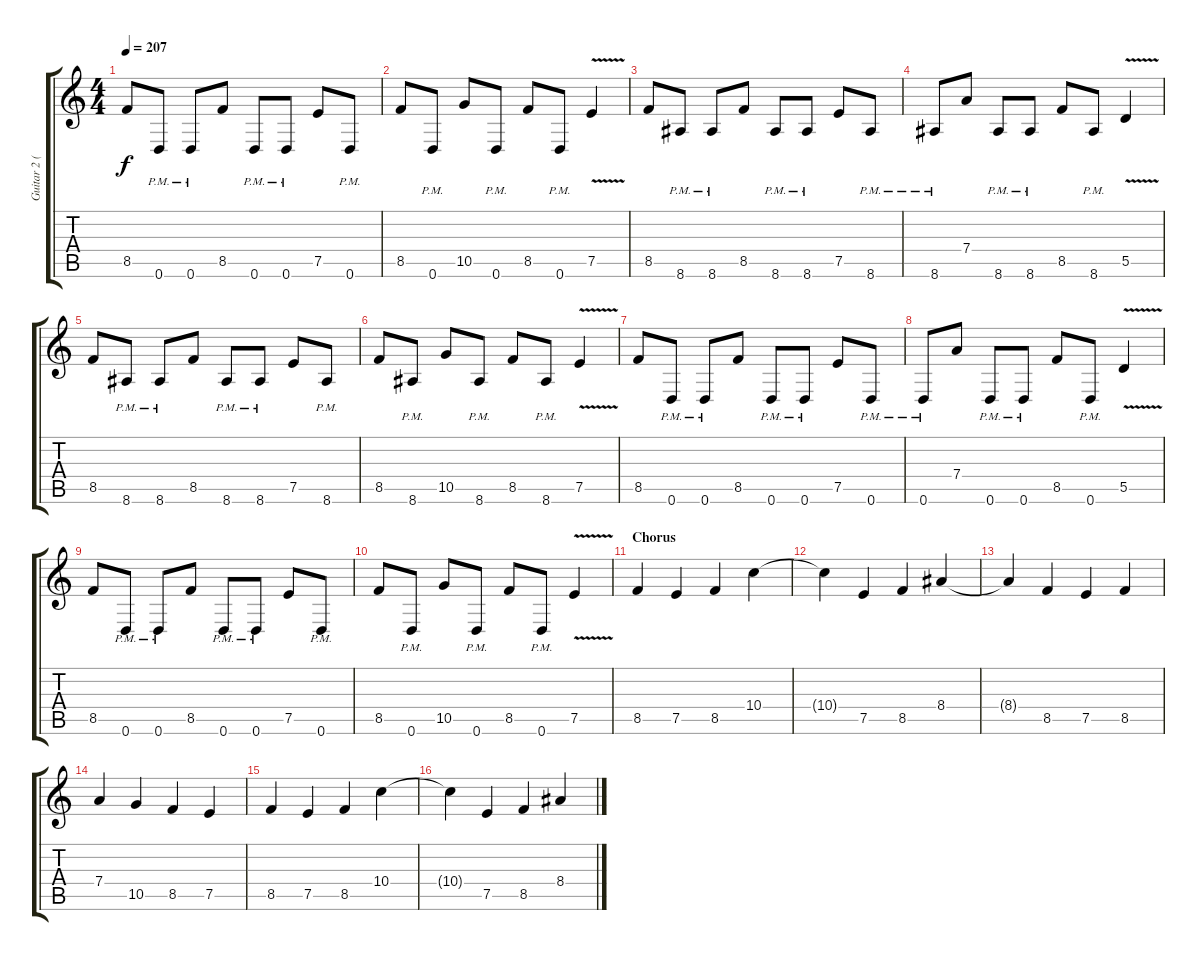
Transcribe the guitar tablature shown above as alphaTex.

\track ("Guitar 2 (Corey)" "Guitar 2 (") {instrument distortionguitar}
\staff {score tabs}
\tuning (E4 B3 G3 D3 A2 D2) {hide}
\ts (4 4)
\tempo 207
\clef g2
\ks c
8.5.8{dy f} 0.6{pm}.8 0.6{pm}.8 8.5.8 0.6{pm}.8 0.6{pm}.8 7.5.8 0.6{pm}.8 |
8.5.8 0.6{pm}.8 10.5.8 0.6{pm}.8 8.5.8 0.6{pm}.8 7.5{v}.4 |
8.5.8 8.6{pm}.8 8.6{pm}.8 8.5.8 8.6{pm}.8 8.6{pm}.8 7.5.8 8.6{pm}.8 |
8.6{pm}.8 7.4.8 8.6{pm}.8 8.6{pm}.8 8.5.8 8.6{pm}.8 5.5{v}.4 |
8.5.8 8.6{pm}.8 8.6{pm}.8 8.5.8 8.6{pm}.8 8.6{pm}.8 7.5.8 8.6{pm}.8 |
8.5.8 8.6{pm}.8 10.5.8 8.6{pm}.8 8.5.8 8.6{pm}.8 7.5{v}.4 |
8.5.8 0.6{pm}.8 0.6{pm}.8 8.5.8 0.6{pm}.8 0.6{pm}.8 7.5.8 0.6{pm}.8 |
0.6{pm}.8 7.4.8 0.6{pm}.8 0.6{pm}.8 8.5.8 0.6{pm}.8 5.5{v}.4 |
8.5.8 0.6{pm}.8 0.6{pm}.8 8.5.8 0.6{pm}.8 0.6{pm}.8 7.5.8 0.6{pm}.8 |
8.5.8 0.6{pm}.8 10.5.8 0.6{pm}.8 8.5.8 0.6{pm}.8 7.5{v}.4 |
\section ("" "Chorus")
8.5.4 7.5.4 8.5.4 10.4.4 |
10.4{t}.4 7.5.4 8.5.4 8.4.4 |
8.4{t}.4 8.5.4 7.5.4 8.5.4 |
7.4.4 10.5.4 8.5.4 7.5.4 |
8.5.4 7.5.4 8.5.4 10.4.4 |
10.4{t}.4 7.5.4 8.5.4 8.4.4
